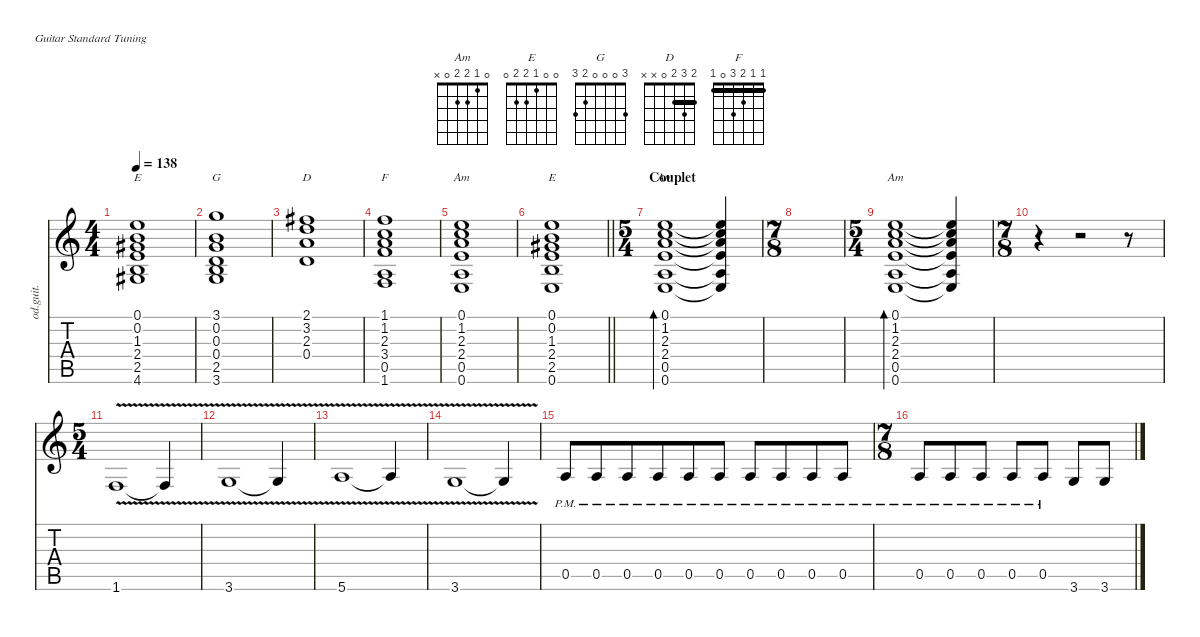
\defaultSystemsLayout 4
\hideDynamics
\bracketExtendMode nobrackets
\track ("Hichem" "od.guit.") {instrument overdrivenguitar}
\staff {score tabs}
\tuning (E4 B3 G3 D3 A2 E2)
\chord ("Am" x x x x x x)
\chord ("E" 0 0 1 2 2 0)
\chord ("G" 3 0 0 0 2 3)
\chord ("D" 2 3 2 0 x x) {barre 2}
\chord ("F" 1 1 2 3 0 1) {barre 1}
\chord ("Am" 0 1 2 2 0 x)
\ts (4 4)
\tempo 138
\clef g2
\ks aminor
(0.1 0.2 1.3{acc #} 2.4 2.5 4.6{acc #}).1{ch "E" dy mp beam Up} |
(3.1 0.2 0.3 0.4 2.5 3.6).1{ch "G" beam Up} |
(2.1{acc #} 3.2 2.3 0.4).1{ch "D" beam Up} |
(1.1 1.2 2.3 3.4 0.5 1.6).1{ch "F" beam Up} |
(0.1 1.2 2.3 2.4 0.5 0.6).1{ch "Am" beam Up} |
\barLineRight lightlight
(0.1 0.2 1.3{acc #} 2.4 2.5 0.6).1{ch "E" beam Up} |
\ts (5 4)
\beaming (8 6 4)
\section ("" "Couplet")
(0.1 1.2 2.3 2.4 0.5 0.6).1{bd 480 ch "Am" dy f instrument electricguitarclean beam Up} (0.1{t} 1.2{t} 2.3{t} 2.4{t} 0.5{t} 0.6{t}).4{beam Up} |
\ts (7 8)
\beaming (8 3 2 2)
|
\ts (5 4)
\beaming (8 6 4)
(0.1 1.2 2.3 2.4 0.5 0.6).1{bd 480 ch "Am" beam Up} (0.1{t} 1.2{t} 2.3{t} 2.4{t} 0.5{t} 0.6{t}).4{beam Up} |
\ts (7 8)
\beaming (8 6 4)
r.4{beam Down} r.2{beam Down} r.8{beam Down} |
\ts (5 4)
\beaming (8 6 4)
1.6{v}.1{instrument overdrivenguitar beam Up} 1.6{v t}.4{beam Up} |
3.6{v}.1{beam Up} 3.6{v t}.4{beam Up} |
5.6{v}.1{beam Up} 5.6{v t}.4{beam Up} |
3.6{v}.1{beam Up} 3.6{v t}.4{beam Up} |
0.5{pm}.8{beam Up} 0.5{pm}.8{dy mf beam Up} 0.5{pm}.8{beam Up} 0.5{pm}.8{beam Up} 0.5{pm}.8{beam Up} 0.5{pm}.8{dy f beam Up} 0.5{pm}.8{dy mf beam Up} 0.5{pm}.8{beam Up} 0.5{pm}.8{beam Up} 0.5{pm}.8{beam Up} |
\ts (7 8)
\beaming (8 3 2 2)
0.5{pm}.8{beam Up} 0.5{pm}.8{dy mp beam Up} 0.5{pm}.8{beam Up} 0.5{pm}.8{beam Up} 0.5{pm}.8{beam Up} 3.6.8{beam Up} 3.6.8{beam Up}
